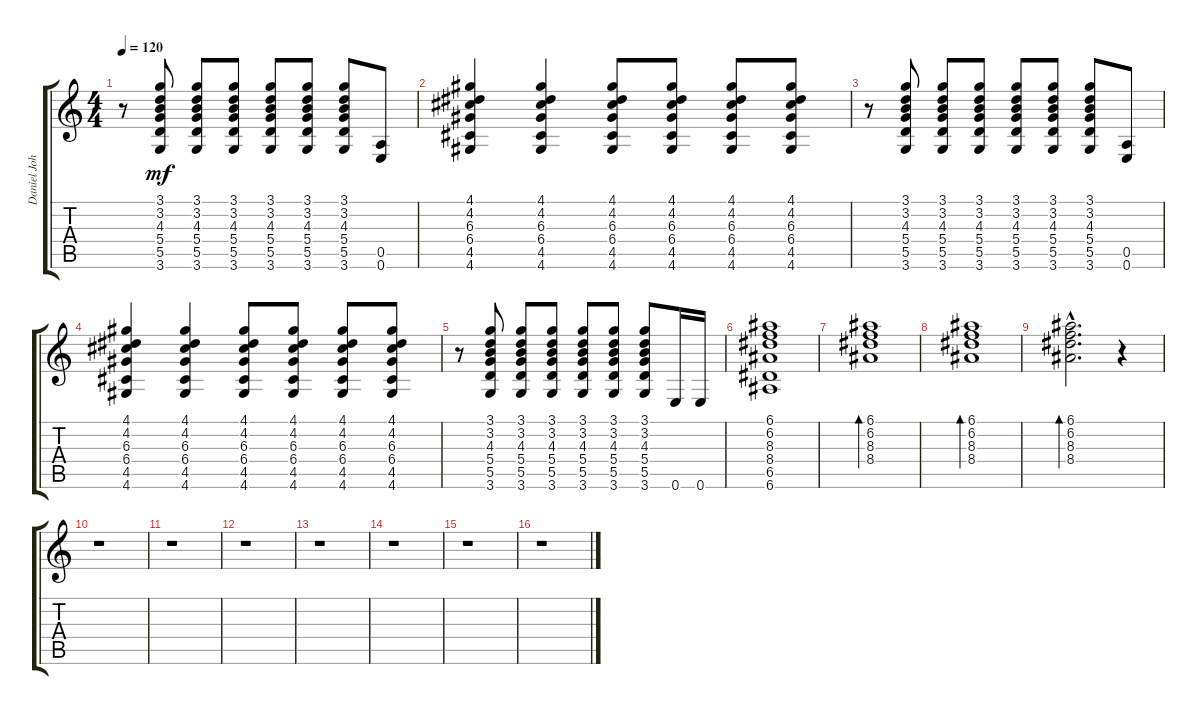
\track ("Daniel Johns (Gtr 5)" "Daniel Joh") {instrument distortionguitar}
\staff {score tabs}
\tuning (E4 B3 G3 D3 A2 E2) {hide}
\ts (4 4)
\tempo 120
\clef g2
\ks c
r.8{dy mf} (3.1 3.2 4.3 5.4 5.5 3.6).8 (3.1 3.2 4.3 5.4 5.5 3.6).8 (3.1 3.2 4.3 5.4 5.5 3.6).8 (3.1 3.2 4.3 5.4 5.5 3.6).8 (3.1 3.2 4.3 5.4 5.5 3.6).8 (3.1 3.2 4.3 5.4 5.5 3.6).8 (0.5 0.6).8 |
(4.1 4.2 6.3 6.4 4.5 4.6).4 (4.1 4.2 6.3 6.4 4.5 4.6).4 (4.1 4.2 6.3 6.4 4.5 4.6).8 (4.1 4.2 6.3 6.4 4.5 4.6).8 (4.1 4.2 6.3 6.4 4.5 4.6).8 (4.1 4.2 6.3 6.4 4.5 4.6).8 |
r.8 (3.1 3.2 4.3 5.4 5.5 3.6).8 (3.1 3.2 4.3 5.4 5.5 3.6).8 (3.1 3.2 4.3 5.4 5.5 3.6).8 (3.1 3.2 4.3 5.4 5.5 3.6).8 (3.1 3.2 4.3 5.4 5.5 3.6).8 (3.1 3.2 4.3 5.4 5.5 3.6).8 (0.5 0.6).8 |
(4.1 4.2 6.3 6.4 4.5 4.6).4 (4.1 4.2 6.3 6.4 4.5 4.6).4 (4.1 4.2 6.3 6.4 4.5 4.6).8 (4.1 4.2 6.3 6.4 4.5 4.6).8 (4.1 4.2 6.3 6.4 4.5 4.6).8 (4.1 4.2 6.3 6.4 4.5 4.6).8 |
r.8 (3.1 3.2 4.3 5.4 5.5 3.6).8 (3.1 3.2 4.3 5.4 5.5 3.6).8 (3.1 3.2 4.3 5.4 5.5 3.6).8 (3.1 3.2 4.3 5.4 5.5 3.6).8 (3.1 3.2 4.3 5.4 5.5 3.6).8 (3.1 3.2 4.3 5.4 5.5 3.6).8 0.6.16 0.6.16 |
(6.1 6.2 8.3 8.4 6.5 6.6).1 |
(6.1 6.2 8.3 8.4).1{bd 240} |
(6.1 6.2 8.3 8.4).1{bd 240} |
(6.1{hac} 6.2{hac} 8.3{hac} 8.4{hac}).2{d bd 240} r.4 |
r.1 |
r.1 |
r.1 |
r.1 |
r.1 |
r.1 |
r.1
